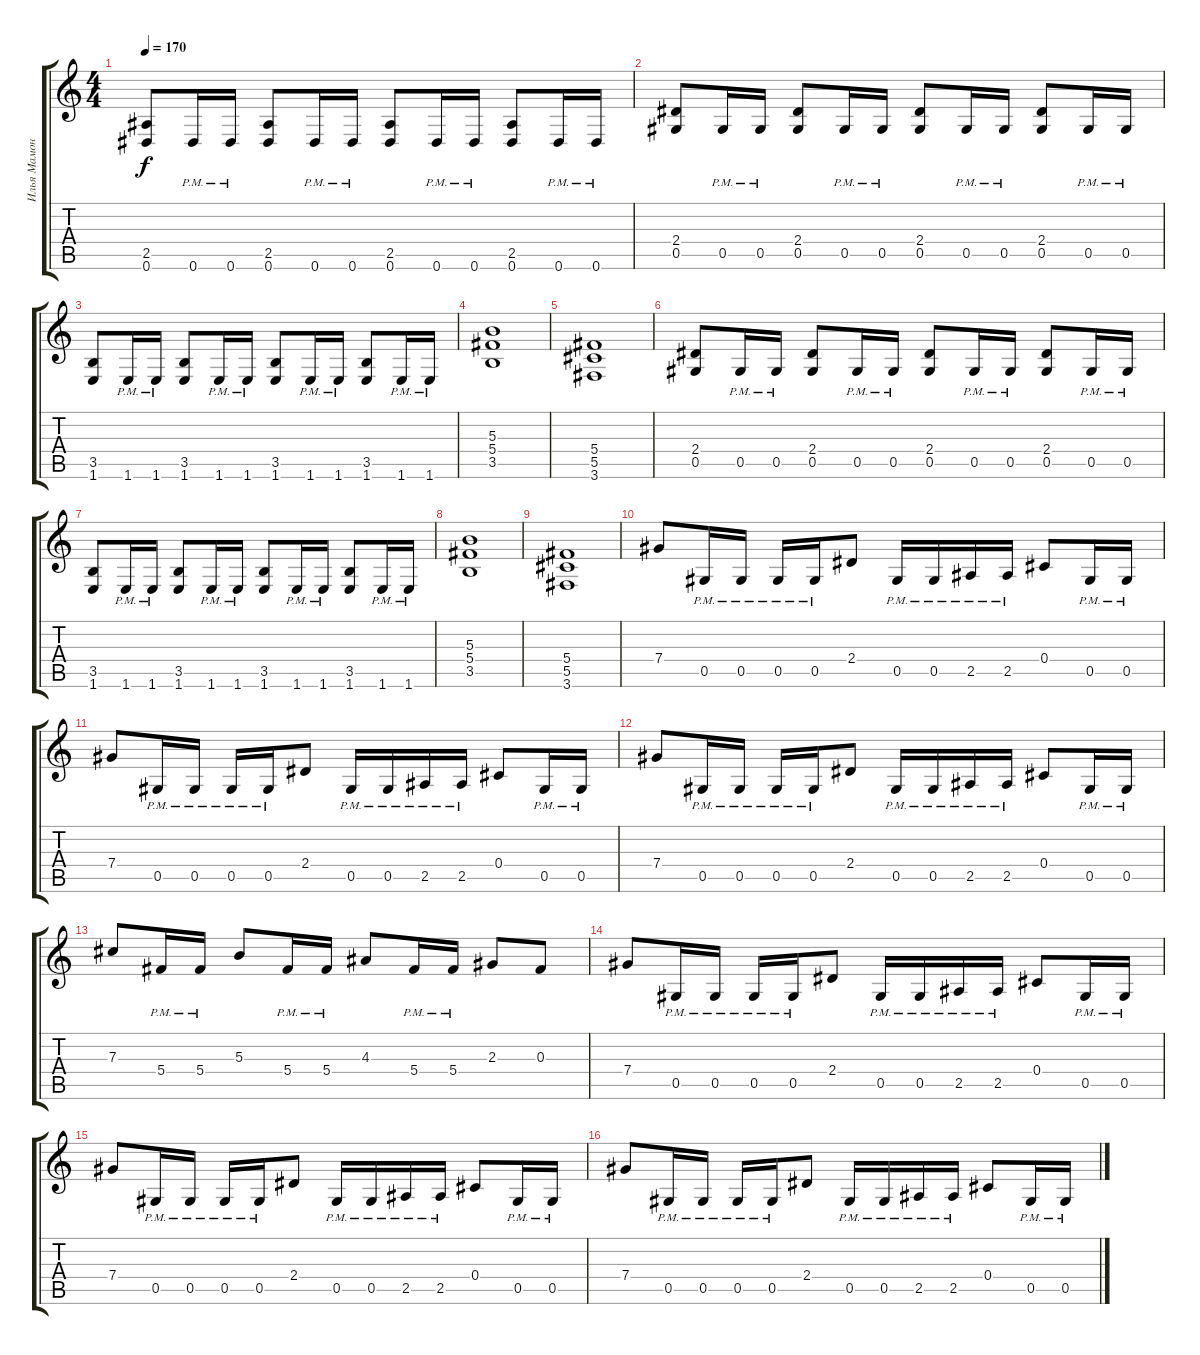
\track ("Илья Мамонтов" "Илья Мамон") {instrument distortionguitar}
\staff {score tabs}
\tuning (Eb4 Bb3 Gb3 Db3 Ab2 Eb2) {hide}
\ts (4 4)
\tempo 170
\clef g2
\ks c
(2.5 0.6).8{dy f} 0.6{pm}.16 0.6{pm}.16 (2.5 0.6).8 0.6{pm}.16 0.6{pm}.16 (2.5 0.6).8 0.6{pm}.16 0.6{pm}.16 (2.5 0.6).8 0.6{pm}.16 0.6{pm}.16 |
(2.4 0.5).8 0.5{pm}.16 0.5{pm}.16 (2.4 0.5).8 0.5{pm}.16 0.5{pm}.16 (2.4 0.5).8 0.5{pm}.16 0.5{pm}.16 (2.4 0.5).8 0.5{pm}.16 0.5{pm}.16 |
(3.5 1.6).8 1.6{pm}.16 1.6{pm}.16 (3.5 1.6).8 1.6{pm}.16 1.6{pm}.16 (3.5 1.6).8 1.6{pm}.16 1.6{pm}.16 (3.5 1.6).8 1.6{pm}.16 1.6{pm}.16 |
(5.3 5.4 3.5).1 |
(5.4 5.5 3.6).1 |
(2.4 0.5).8 0.5{pm}.16 0.5{pm}.16 (2.4 0.5).8 0.5{pm}.16 0.5{pm}.16 (2.4 0.5).8 0.5{pm}.16 0.5{pm}.16 (2.4 0.5).8 0.5{pm}.16 0.5{pm}.16 |
(3.5 1.6).8 1.6{pm}.16 1.6{pm}.16 (3.5 1.6).8 1.6{pm}.16 1.6{pm}.16 (3.5 1.6).8 1.6{pm}.16 1.6{pm}.16 (3.5 1.6).8 1.6{pm}.16 1.6{pm}.16 |
(5.3 5.4 3.5).1 |
(5.4 5.5 3.6).1 |
7.4.8 0.5{pm}.16 0.5{pm}.16 0.5{pm}.16 0.5{pm}.16 2.4.8 0.5{pm}.16 0.5{pm}.16 2.5{pm}.16 2.5{pm}.16 0.4.8 0.5{pm}.16 0.5{pm}.16 |
7.4.8 0.5{pm}.16 0.5{pm}.16 0.5{pm}.16 0.5{pm}.16 2.4.8 0.5{pm}.16 0.5{pm}.16 2.5{pm}.16 2.5{pm}.16 0.4.8 0.5{pm}.16 0.5{pm}.16 |
7.4.8 0.5{pm}.16 0.5{pm}.16 0.5{pm}.16 0.5{pm}.16 2.4.8 0.5{pm}.16 0.5{pm}.16 2.5{pm}.16 2.5{pm}.16 0.4.8 0.5{pm}.16 0.5{pm}.16 |
7.3.8 5.4{pm}.16 5.4{pm}.16 5.3.8 5.4{pm}.16 5.4{pm}.16 4.3.8 5.4{pm}.16 5.4{pm}.16 2.3.8 0.3.8 |
7.4.8 0.5{pm}.16 0.5{pm}.16 0.5{pm}.16 0.5{pm}.16 2.4.8 0.5{pm}.16 0.5{pm}.16 2.5{pm}.16 2.5{pm}.16 0.4.8 0.5{pm}.16 0.5{pm}.16 |
7.4.8 0.5{pm}.16 0.5{pm}.16 0.5{pm}.16 0.5{pm}.16 2.4.8 0.5{pm}.16 0.5{pm}.16 2.5{pm}.16 2.5{pm}.16 0.4.8 0.5{pm}.16 0.5{pm}.16 |
7.4.8 0.5{pm}.16 0.5{pm}.16 0.5{pm}.16 0.5{pm}.16 2.4.8 0.5{pm}.16 0.5{pm}.16 2.5{pm}.16 2.5{pm}.16 0.4.8 0.5{pm}.16 0.5{pm}.16
